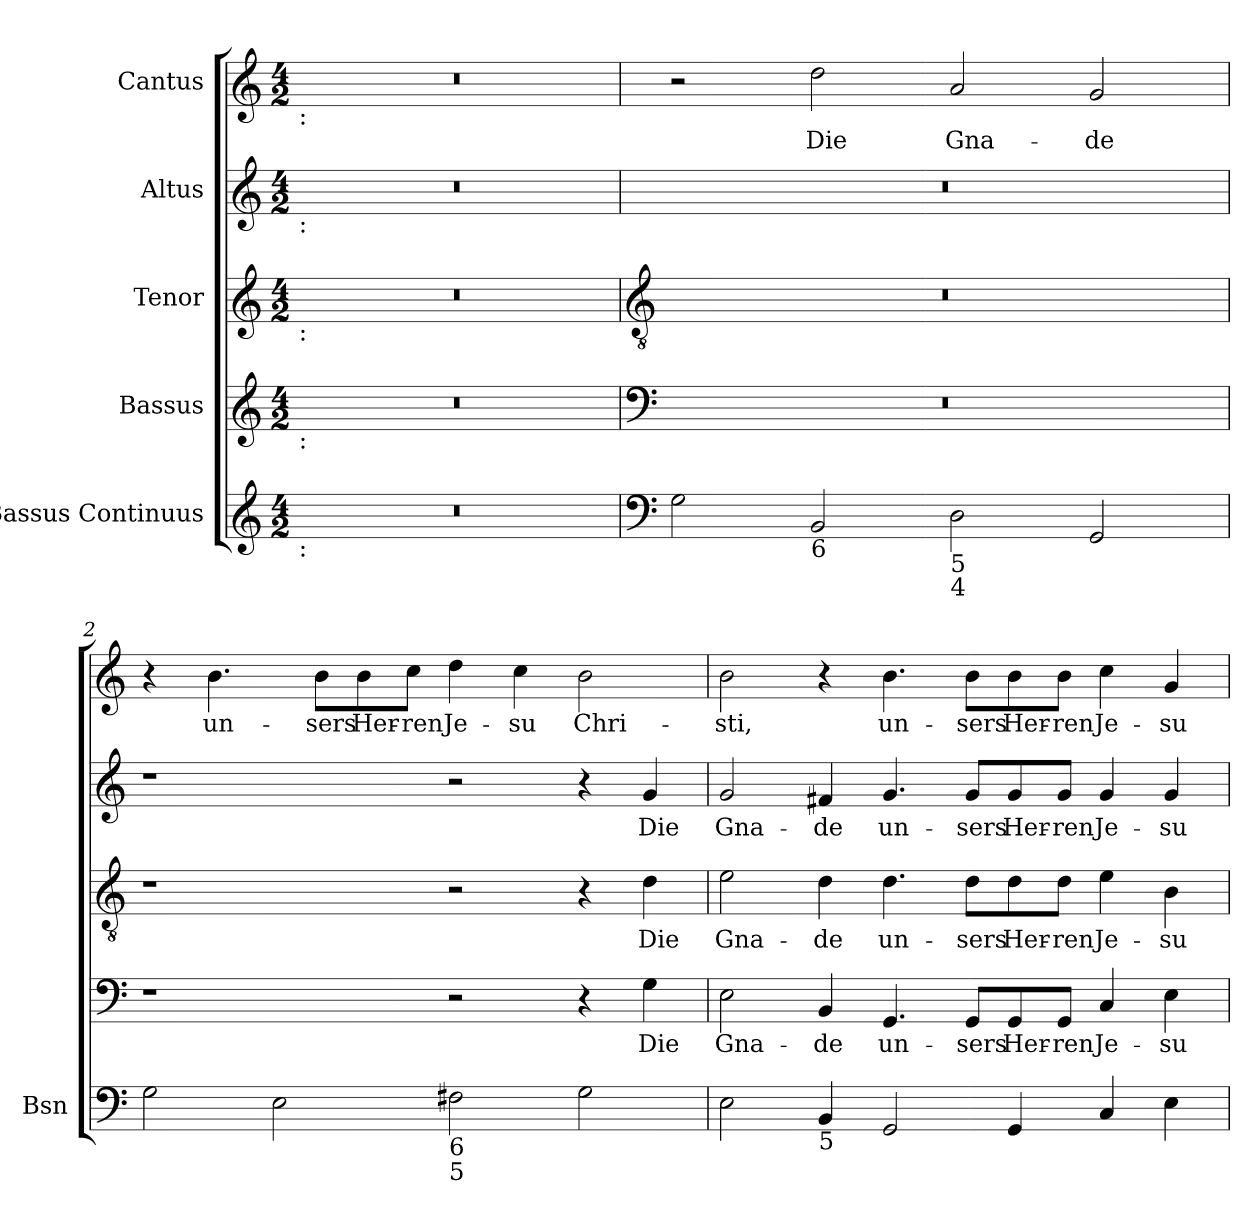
**kern	**kern	**text	**kern	**text	**kern	**text	**kern	**text
*part5	*part4	*part4	*part3	*part3	*part2	*part2	*part1	*part1
*staff5	*staff4	*staff4	*staff3	*staff3	*staff2	*staff2	*staff1	*staff1
*I"Bassus Continuus	*I"Bassus	*	*I"Tenor	*	*I"Altus	*	*I"Cantus	*
*I'Bsn	*	*	*	*	*	*	*	*
*clefG2	*clefG2	*	*clefG2	*	*clefG2	*	*clefG2	*
*k[]	*k[]	*	*k[]	*	*k[]	*	*k[]	*
*C:	*C:	*	*C:	*	*C:	*	*C:	*
*M4/2	*M4/2	*	*M4/2	*	*M4/2	*	*M4/2	*
=	=	=	=	=	=	=	=	=
!	!	!	!	!	!	!	!LO:TX:b:t=&colon;	!
!	!	!	!	!	!LO:TX:b:t=&colon;	!	!	!
!	!	!	!LO:TX:b:t=&colon;	!	!	!	!	!
!	!LO:TX:b:t=&colon;	!	!	!	!	!	!	!
!LO:TX:b:t=&colon;	!	!	!	!	!	!	!	!
0r	0r	.	0r	.	0r	.	0r	.
!!LO:LB:g=z
=1	=1	=1	=1	=1	=1	=1	=1	=1
*clefF4	*clefF4	*	*clefGv2	*	*	*	*	*
2G	0r	.	0r	.	0r	.	2r	.
!LO:TX:b:t=6	!	!	!	!	!	!	!	!
!	!	!	!	!	!	!	!	!LO:LY:b
2BB	.	.	.	.	.	.	2dd	Die
!LO:TX:b:t=5\n4	!	!	!	!	!	!	!	!
!	!	!	!	!	!	!	!	!LO:LY:b
2D	.	.	.	.	.	.	2a	Gna-
!	!	!	!	!	!	!	!	!LO:LY:b
2GG	.	.	.	.	.	.	2g	-de
=2	=2	=2	=2	=2	=2	=2	=2	=2
2G	1r	.	1r	.	1r	.	4r	.
!	!	!	!	!	!	!	!	!LO:LY:b
.	.	.	.	.	.	.	4.b	un-
2E	.	.	.	.	.	.	.	.
!	!	!	!	!	!	!	!	!LO:LY:b
.	.	.	.	.	.	.	8b\L	-sers
!	!	!	!	!	!	!	!	!LO:LY:b
.	.	.	.	.	.	.	8b\	Her-
!	!	!	!	!	!	!	!	!LO:LY:b
.	.	.	.	.	.	.	8cc\J	-ren
!LO:TX:b:t=6	!	!	!	!	!	!	!	!
!LO:TX:b:t=5	!	!	!	!	!	!	!	!
!	!	!	!	!	!	!	!	!LO:LY:b
2F#X	2r	.	2r	.	2r	.	4dd	Je-
!	!	!	!	!	!	!	!	!LO:LY:b
.	.	.	.	.	.	.	4cc	-su
!	!	!	!	!	!	!	!	!LO:LY:b
2G	4r	.	4r	.	4r	.	2b	Chri-
!	!	!LO:LY:b	!	!LO:LY:b	!	!LO:LY:b	!	!
.	4G	Die	4d	Die	4g	Die	.	.
=3	=3	=3	=3	=3	=3	=3	=3	=3
!	!	!LO:LY:b	!	!LO:LY:b	!	!LO:LY:b	!	!LO:LY:b
2E	2E	Gna-	2e	Gna-	2g	Gna-	2b	-sti,
!LO:TX:b:t=5	!	!	!	!	!	!	!	!
!	!	!LO:LY:b	!	!LO:LY:b	!	!LO:LY:b	!	!
4BB	4BB	-de	4d	-de	4f#X	-de	4r	.
!	!	!LO:LY:b	!	!LO:LY:b	!	!LO:LY:b	!	!LO:LY:b
2GG	4.GG	un-	4.d	un-	4.g	un-	4.b	un-
!	!	!LO:LY:b	!	!LO:LY:b	!	!LO:LY:b	!	!LO:LY:b
.	8GG/L	-sers	8d\L	-sers	8g/L	-sers	8b\L	-sers
!	!	!LO:LY:b	!	!LO:LY:b	!	!LO:LY:b	!	!LO:LY:b
4GG	8GG/	Her-	8d\	Her-	8g/	Her-	8b\	Her-
!	!	!LO:LY:b	!	!LO:LY:b	!	!LO:LY:b	!	!LO:LY:b
.	8GG/J	-ren	8d\J	-ren	8g/J	-ren	8b\J	-ren
!	!	!LO:LY:b	!	!LO:LY:b	!	!LO:LY:b	!	!LO:LY:b
4C	4C	Je-	4e	Je-	4g	Je-	4cc	Je-
!	!	!LO:LY:b	!	!LO:LY:b	!	!LO:LY:b	!	!LO:LY:b
4E	4E	-su	4B	-su	4g	-su	4g	-su
=	=	=	=	=	=	=	=	=
*-	*-	*-	*-	*-	*-	*-	*-	*-
